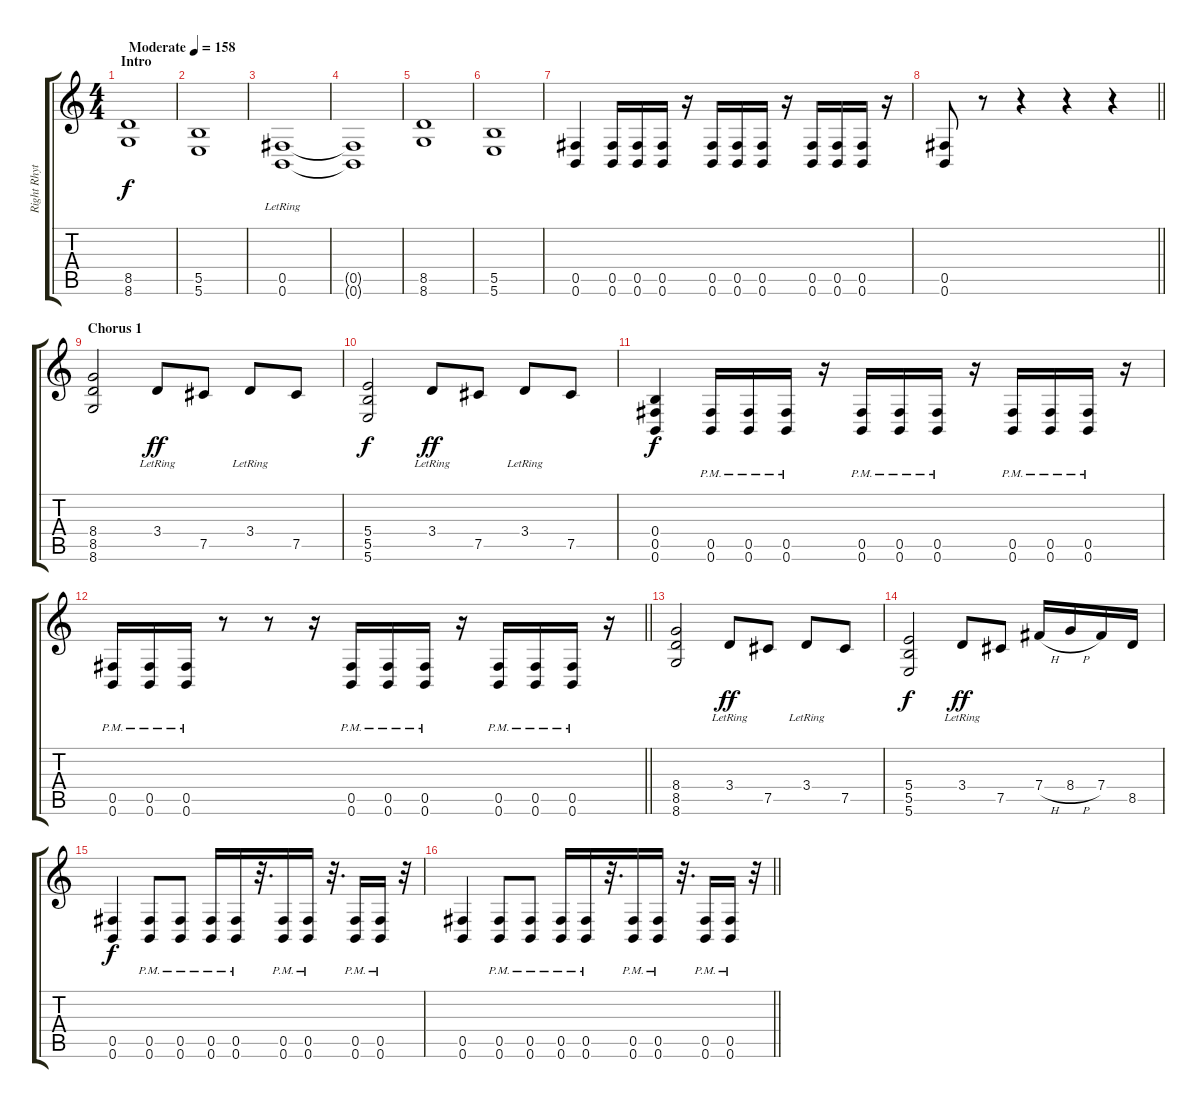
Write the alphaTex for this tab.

\track ("Right Rhythm Guitar" "Right Rhyt") {instrument distortionguitar}
\staff {score tabs}
\tuning (Db4 Ab3 E3 B2 Gb2 B1) {hide}
\ts (4 4)
\section ("" "Intro")
\tempo (158 "Moderate")
\clef g2
\ks c
(8.5 8.6).1{dy f instrument distortionguitar} |
(5.5 5.6).1 |
(0.5{lr} 0.6{lr}).1 |
(0.5{t} 0.6{t}).1 |
(8.5 8.6).1 |
(5.5 5.6).1 |
(0.5 0.6).4 (0.5 0.6).16 (0.5 0.6).16 (0.5 0.6).16 r.16 (0.5 0.6).16 (0.5 0.6).16 (0.5 0.6).16 r.16 (0.5 0.6).16 (0.5 0.6).16 (0.5 0.6).16 r.16 |
\barLineRight lightlight
(0.5 0.6).8 r.8 r.4 r.4 r.4 |
\section ("" "Chorus 1")
(8.4 8.5 8.6).2 3.4{lr}.8{dy ff} 7.5.8 3.4{lr}.8 7.5.8 |
(5.4 5.5 5.6).2{dy f} 3.4{lr}.8{dy ff} 7.5.8 3.4{lr}.8 7.5.8 |
(0.4 0.5 0.6).4{dy f} (0.5 0.6{pm}).16 (0.5 0.6{pm}).16 (0.5 0.6{pm}).16 r.16 (0.5{pm} 0.6{pm}).16 (0.5{pm} 0.6{pm}).16 (0.5{pm} 0.6{pm}).16 r.16 (0.5{pm} 0.6{pm}).16 (0.5{pm} 0.6{pm}).16 (0.5{pm} 0.6{pm}).16 r.16 |
\barLineRight lightlight
(0.5{pm} 0.6{pm}).16 (0.5{pm} 0.6{pm}).16 (0.5{pm} 0.6{pm}).16 r.8 r.8 r.16 (0.5{pm} 0.6{pm}).16 (0.5{pm} 0.6{pm}).16 (0.5{pm} 0.6{pm}).16 r.16 (0.5{pm} 0.6{pm}).16 (0.5{pm} 0.6{pm}).16 (0.5{pm} 0.6{pm}).16 r.16 |
(8.4 8.5 8.6).2 3.4{lr}.8{dy ff} 7.5.8 3.4{lr}.8 7.5.8 |
(5.4 5.5 5.6).2{dy f} 3.4{lr}.8{dy ff} 7.5.8 7.4{h}.16 8.4{h}.16 7.4.16 8.5.16 |
(0.5 0.6).4{dy f} (0.5{pm} 0.6{pm}).8 (0.5{pm} 0.6{pm}).8 (0.5{pm} 0.6{pm}).16 (0.5{pm} 0.6{pm}).16 r.32{d} (0.5{pm} 0.6{pm}).16 (0.5{pm} 0.6{pm}).16 r.32{d} (0.5{pm} 0.6{pm}).16 (0.5{pm} 0.6{pm}).16 r.32 |
\barLineRight lightlight
(0.5 0.6).4 (0.5{pm} 0.6{pm}).8 (0.5{pm} 0.6{pm}).8 (0.5{pm} 0.6{pm}).16 (0.5{pm} 0.6{pm}).16 r.32{d} (0.5{pm} 0.6{pm}).16 (0.5{pm} 0.6{pm}).16 r.32{d} (0.5{pm} 0.6{pm}).16 (0.5{pm} 0.6{pm}).16 r.32
